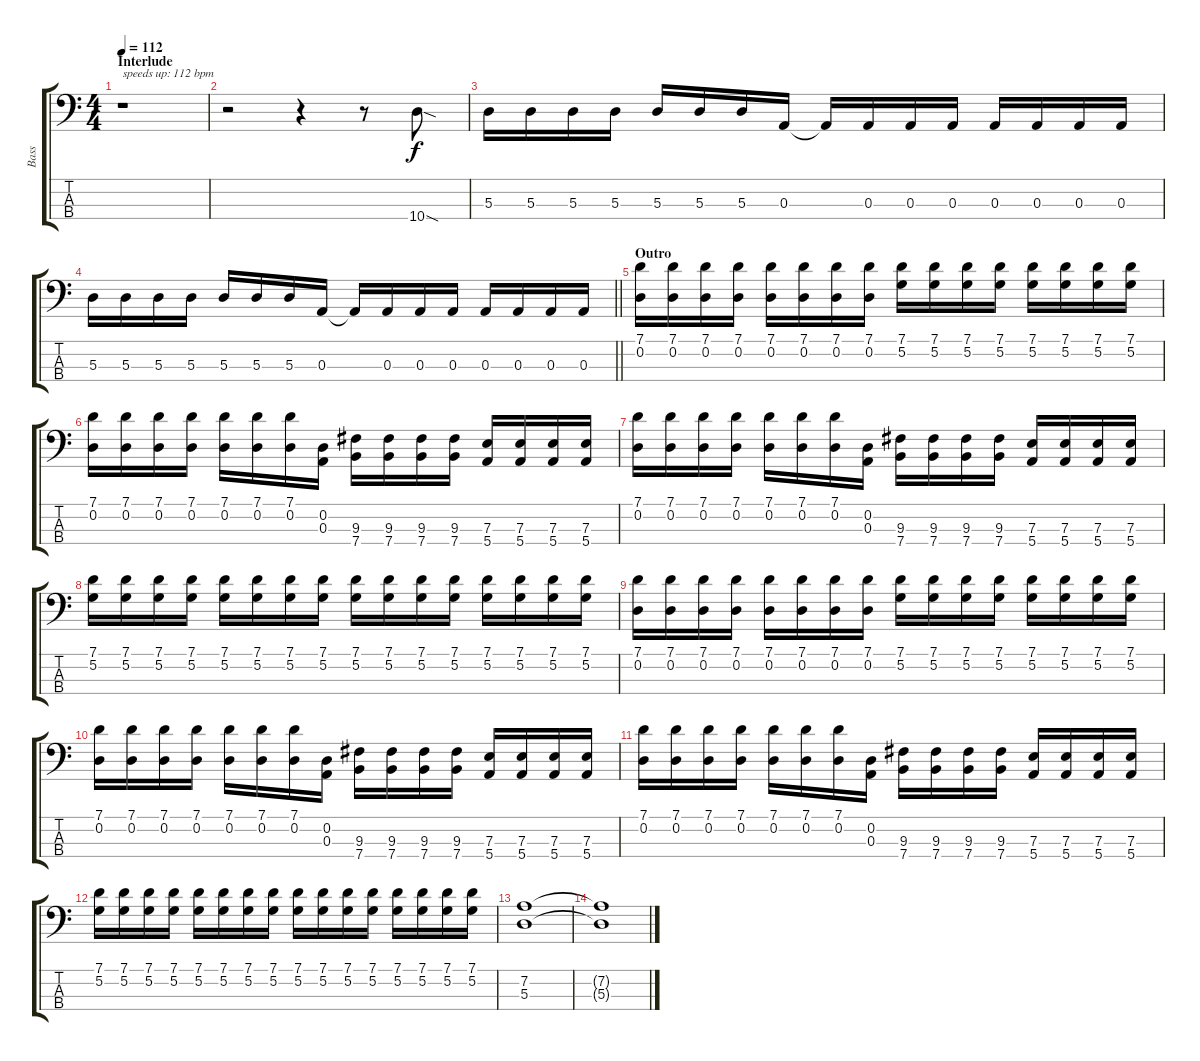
\track ("Bass" "Bass") {instrument electricbasspick}
\staff {score tabs}
\tuning (G2 D2 A1 E1) {hide}
\ts (4 4)
\section ("" "Interlude")
\tempo 112
\clef f4
\ks c
r.1{txt "speeds up: 112 bpm" dy f} |
r.2 r.4 r.8 10.4{sod}.8 |
5.3.16 5.3.16 5.3.16 5.3.16 5.3.16 5.3.16 5.3.16 0.3.16 0.3{t}.16 0.3.16 0.3.16 0.3.16 0.3.16 0.3.16 0.3.16 0.3.16 |
\barLineRight lightlight
5.3.16 5.3.16 5.3.16 5.3.16 5.3.16 5.3.16 5.3.16 0.3.16 0.3{t}.16 0.3.16 0.3.16 0.3.16 0.3.16 0.3.16 0.3.16 0.3.16 |
\section ("" "Outro")
(7.1 0.2).16 (7.1 0.2).16 (7.1 0.2).16 (7.1 0.2).16 (7.1 0.2).16 (7.1 0.2).16 (7.1 0.2).16 (7.1 0.2).16 (7.1 5.2).16 (7.1 5.2).16 (7.1 5.2).16 (7.1 5.2).16 (7.1 5.2).16 (7.1 5.2).16 (7.1 5.2).16 (7.1 5.2).16 |
(7.1 0.2).16 (7.1 0.2).16 (7.1 0.2).16 (7.1 0.2).16 (7.1 0.2).16 (7.1 0.2).16 (7.1 0.2).16 (0.2 0.3).16 (9.3 7.4).16 (9.3 7.4).16 (9.3 7.4).16 (9.3 7.4).16 (7.3 5.4).16 (7.3 5.4).16 (7.3 5.4).16 (7.3 5.4).16 |
(7.1 0.2).16 (7.1 0.2).16 (7.1 0.2).16 (7.1 0.2).16 (7.1 0.2).16 (7.1 0.2).16 (7.1 0.2).16 (0.2 0.3).16 (9.3 7.4).16 (9.3 7.4).16 (9.3 7.4).16 (9.3 7.4).16 (7.3 5.4).16 (7.3 5.4).16 (7.3 5.4).16 (7.3 5.4).16 |
(7.1 5.2).16 (7.1 5.2).16 (7.1 5.2).16 (7.1 5.2).16 (7.1 5.2).16 (7.1 5.2).16 (7.1 5.2).16 (7.1 5.2).16 (7.1 5.2).16 (7.1 5.2).16 (7.1 5.2).16 (7.1 5.2).16 (7.1 5.2).16 (7.1 5.2).16 (7.1 5.2).16 (7.1 5.2).16 |
(7.1 0.2).16 (7.1 0.2).16 (7.1 0.2).16 (7.1 0.2).16 (7.1 0.2).16 (7.1 0.2).16 (7.1 0.2).16 (7.1 0.2).16 (7.1 5.2).16 (7.1 5.2).16 (7.1 5.2).16 (7.1 5.2).16 (7.1 5.2).16 (7.1 5.2).16 (7.1 5.2).16 (7.1 5.2).16 |
(7.1 0.2).16 (7.1 0.2).16 (7.1 0.2).16 (7.1 0.2).16 (7.1 0.2).16 (7.1 0.2).16 (7.1 0.2).16 (0.2 0.3).16 (9.3 7.4).16 (9.3 7.4).16 (9.3 7.4).16 (9.3 7.4).16 (7.3 5.4).16 (7.3 5.4).16 (7.3 5.4).16 (7.3 5.4).16 |
(7.1 0.2).16 (7.1 0.2).16 (7.1 0.2).16 (7.1 0.2).16 (7.1 0.2).16 (7.1 0.2).16 (7.1 0.2).16 (0.2 0.3).16 (9.3 7.4).16 (9.3 7.4).16 (9.3 7.4).16 (9.3 7.4).16 (7.3 5.4).16 (7.3 5.4).16 (7.3 5.4).16 (7.3 5.4).16 |
(7.1 5.2).16 (7.1 5.2).16 (7.1 5.2).16 (7.1 5.2).16 (7.1 5.2).16 (7.1 5.2).16 (7.1 5.2).16 (7.1 5.2).16 (7.1 5.2).16 (7.1 5.2).16 (7.1 5.2).16 (7.1 5.2).16 (7.1 5.2).16 (7.1 5.2).16 (7.1 5.2).16 (7.1 5.2).16 |
(7.2 5.3).1 |
(7.2{t} 5.3{t}).1
